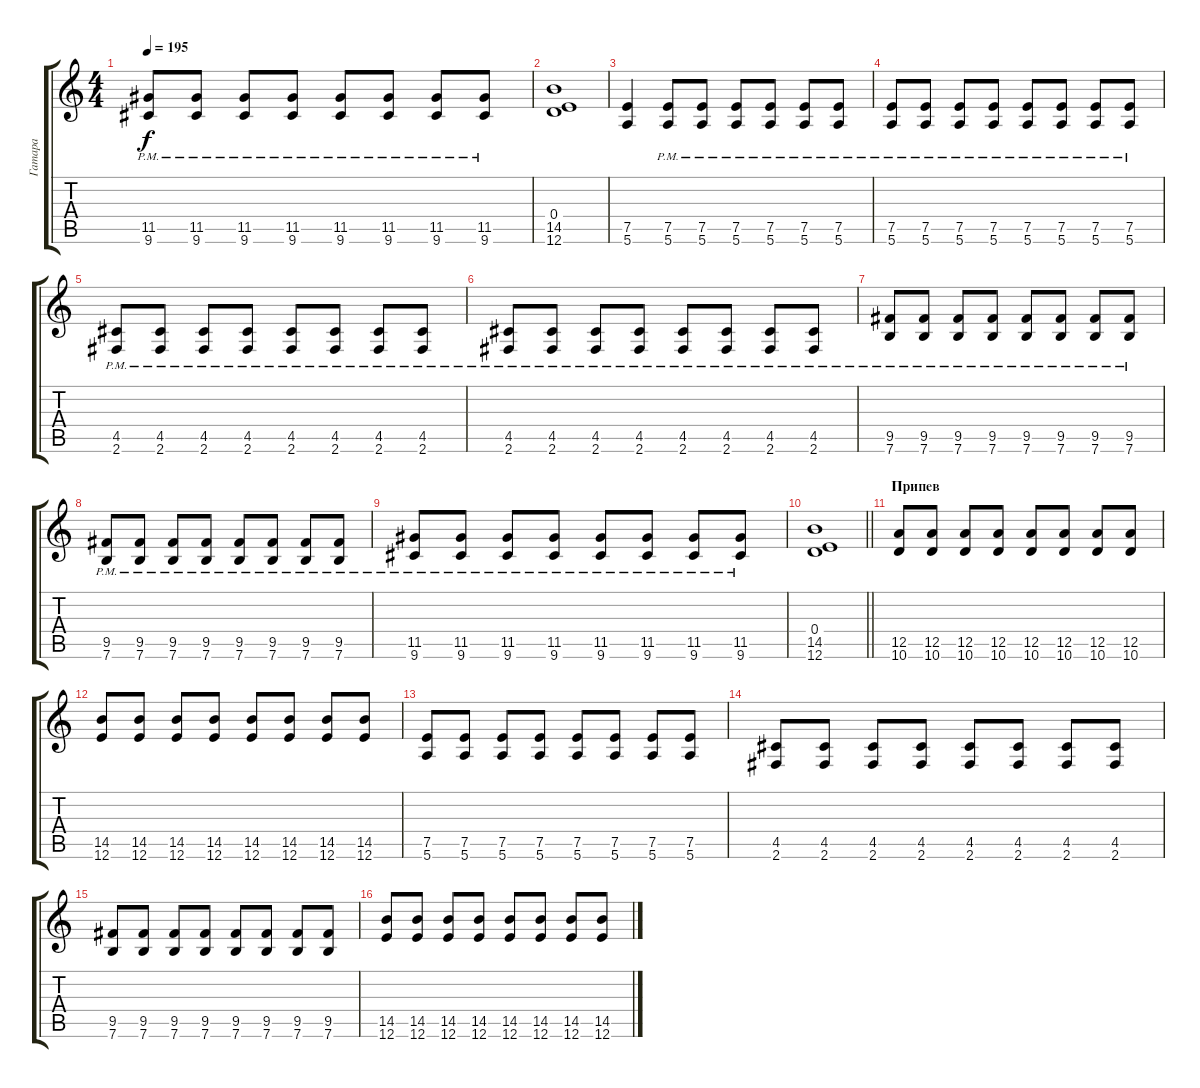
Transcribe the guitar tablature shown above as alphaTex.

\track ("Гатара" "Гатара") {instrument distortionguitar}
\staff {score tabs}
\tuning (E4 B3 G3 D3 A2 E2) {hide}
\ts (4 4)
\tempo 195
\clef g2
\ks c
(11.5{pm} 9.6{pm}).8{dy f} (11.5{pm} 9.6{pm}).8 (11.5{pm} 9.6{pm}).8 (11.5{pm} 9.6{pm}).8 (11.5{pm} 9.6{pm}).8 (11.5{pm} 9.6{pm}).8 (11.5{pm} 9.6{pm}).8 (11.5{pm} 9.6{pm}).8 |
(0.4 14.5 12.6).1 |
(7.5 5.6).4 (7.5{pm} 5.6{pm}).8 (7.5{pm} 5.6{pm}).8 (7.5{pm} 5.6{pm}).8 (7.5{pm} 5.6{pm}).8 (7.5{pm} 5.6{pm}).8 (7.5{pm} 5.6{pm}).8 |
(7.5{pm} 5.6{pm}).8 (7.5{pm} 5.6{pm}).8 (7.5{pm} 5.6{pm}).8 (7.5{pm} 5.6{pm}).8 (7.5{pm} 5.6{pm}).8 (7.5{pm} 5.6{pm}).8 (7.5{pm} 5.6{pm}).8 (7.5{pm} 5.6{pm}).8 |
(4.5{pm} 2.6{pm}).8 (4.5{pm} 2.6{pm}).8 (4.5{pm} 2.6{pm}).8 (4.5{pm} 2.6{pm}).8 (4.5{pm} 2.6{pm}).8 (4.5{pm} 2.6{pm}).8 (4.5{pm} 2.6{pm}).8 (4.5{pm} 2.6{pm}).8 |
(4.5{pm} 2.6{pm}).8 (4.5{pm} 2.6{pm}).8 (4.5{pm} 2.6{pm}).8 (4.5{pm} 2.6{pm}).8 (4.5{pm} 2.6{pm}).8 (4.5{pm} 2.6{pm}).8 (4.5{pm} 2.6{pm}).8 (4.5{pm} 2.6{pm}).8 |
(9.5{pm} 7.6{pm}).8 (9.5{pm} 7.6{pm}).8 (9.5{pm} 7.6{pm}).8 (9.5{pm} 7.6{pm}).8 (9.5{pm} 7.6{pm}).8 (9.5{pm} 7.6{pm}).8 (9.5{pm} 7.6{pm}).8 (9.5{pm} 7.6{pm}).8 |
(9.5{pm} 7.6{pm}).8 (9.5{pm} 7.6{pm}).8 (9.5{pm} 7.6{pm}).8 (9.5{pm} 7.6{pm}).8 (9.5{pm} 7.6{pm}).8 (9.5{pm} 7.6{pm}).8 (9.5{pm} 7.6{pm}).8 (9.5{pm} 7.6{pm}).8 |
(11.5{pm} 9.6{pm}).8 (11.5{pm} 9.6{pm}).8 (11.5{pm} 9.6{pm}).8 (11.5{pm} 9.6{pm}).8 (11.5{pm} 9.6{pm}).8 (11.5{pm} 9.6{pm}).8 (11.5{pm} 9.6{pm}).8 (11.5{pm} 9.6{pm}).8 |
\barLineRight lightlight
(0.4 14.5 12.6).1 |
\section ("" "Припев")
(12.5 10.6).8 (12.5 10.6).8 (12.5 10.6).8 (12.5 10.6).8 (12.5 10.6).8 (12.5 10.6).8 (12.5 10.6).8 (12.5 10.6).8 |
(14.5 12.6).8 (14.5 12.6).8 (14.5 12.6).8 (14.5 12.6).8 (14.5 12.6).8 (14.5 12.6).8 (14.5 12.6).8 (14.5 12.6).8 |
(7.5 5.6).8 (7.5 5.6).8 (7.5 5.6).8 (7.5 5.6).8 (7.5 5.6).8 (7.5 5.6).8 (7.5 5.6).8 (7.5 5.6).8 |
(4.5 2.6).8 (4.5 2.6).8 (4.5 2.6).8 (4.5 2.6).8 (4.5 2.6).8 (4.5 2.6).8 (4.5 2.6).8 (4.5 2.6).8 |
(9.5 7.6).8 (9.5 7.6).8 (9.5 7.6).8 (9.5 7.6).8 (9.5 7.6).8 (9.5 7.6).8 (9.5 7.6).8 (9.5 7.6).8 |
(14.5 12.6).8 (14.5 12.6).8 (14.5 12.6).8 (14.5 12.6).8 (14.5 12.6).8 (14.5 12.6).8 (14.5 12.6).8 (14.5 12.6).8
